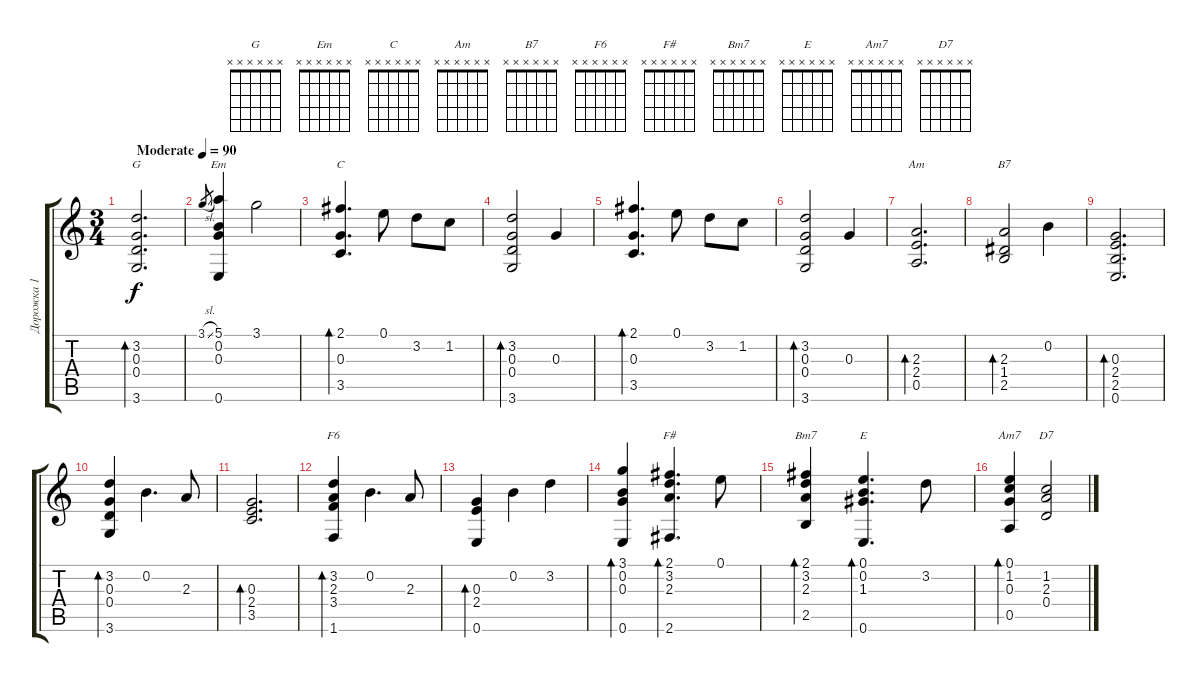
\track ("Дорожка 1" "Дорожка 1") {instrument acousticguitarsteel}
\staff {score tabs}
\tuning (E4 B3 G3 D3 A2 E2) {hide}
\chord ("G" x x x x x x)
\chord ("Em" x x x x x x)
\chord ("C" x x x x x x)
\chord ("Am" x x x x x x)
\chord ("B7" x x x x x x)
\chord ("F6" x x x x x x)
\chord ("F#" x x x x x x)
\chord ("Bm7" x x x x x x)
\chord ("E" x x x x x x)
\chord ("Am7" x x x x x x)
\chord ("D7" x x x x x x)
\ts (3 4)
\tempo (90 "Moderate")
\clef g2
\ks c
(3.2 0.3 0.4 3.6).2{d bd 240 ch "G" dy f instrument acousticguitarsteel} |
3.1{sl}.8{gr} (5.1 0.2 0.3 0.6).4{ch "Em"} 3.1.2 |
(2.1 0.3 3.5).4{d bd 240 ch "C"} 0.1.8 3.2.8 1.2.8 |
(3.2 0.3 0.4 3.6).2{bd 240} 0.3.4 |
(2.1 0.3 3.5).4{d bd 240} 0.1.8 3.2.8 1.2.8 |
(3.2 0.3 0.4 3.6).2{bd 240} 0.3.4 |
(2.3 2.4 0.5).2{d bd 240 ch "Am"} |
(2.3 1.4 2.5).2{bd 240 ch "B7"} 0.2.4 |
(0.3 2.4 2.5 0.6).2{d bd 240} |
(3.2 0.3 0.4 3.6).4{bd 240} 0.2.4{d} 2.3.8 |
(0.3 2.4 3.5).2{d bd 240} |
(3.2 2.3 3.4 1.6).4{bd 240 ch "F6"} 0.2.4{d} 2.3.8 |
(0.3 2.4 0.6).4{bd 240} 0.2.4 3.2.4 |
(3.1 0.2 0.3 0.6).4{bd 240} (2.1 3.2 2.3 2.6).4{d bd 240 ch "F#"} 0.1.8 |
(2.1 3.2 2.3 2.5).4{bd 240 ch "Bm7"} (0.1 0.2 1.3 0.6).4{d bd 240 ch "E"} 3.2.8 |
(0.1 1.2 0.3 0.5).4{bd 120 ch "Am7"} (1.2 2.3 0.4).2{ch "D7"}
